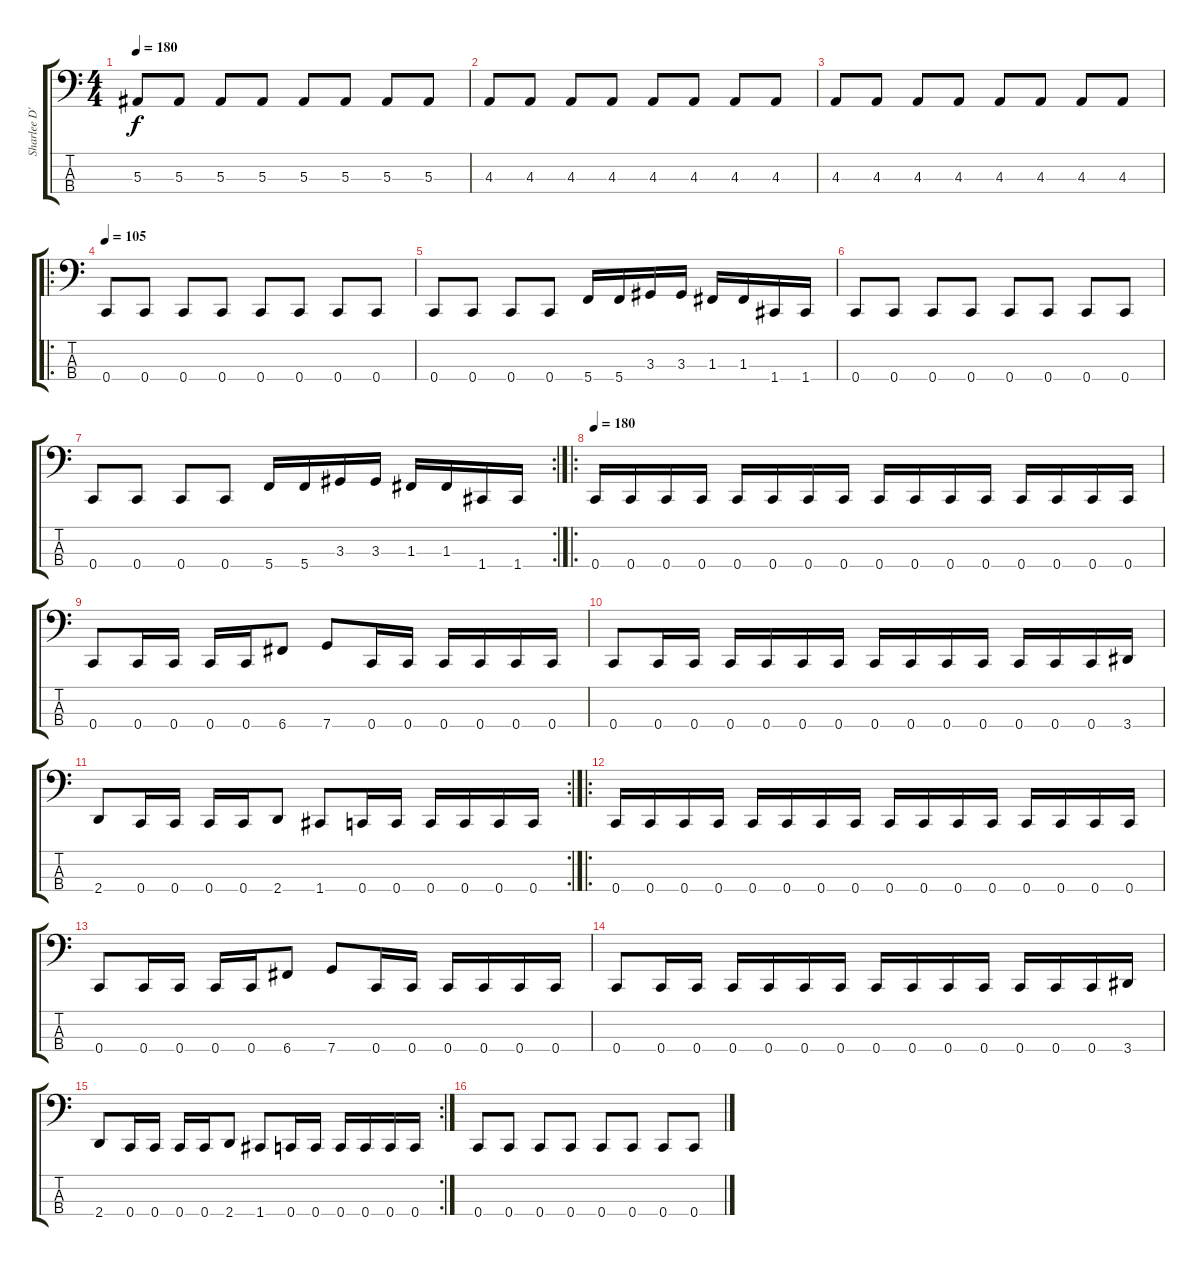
\track ("Sharlee D'Angelo" "Sharlee D'") {instrument electricbasspick}
\staff {score tabs}
\tuning (Eb2 Bb1 F1 C1) {hide}
\ts (4 4)
\tempo 180
\clef f4
\ks c
5.3.8{dy f} 5.3.8 5.3.8 5.3.8 5.3.8 5.3.8 5.3.8 5.3.8 |
4.3.8 4.3.8 4.3.8 4.3.8 4.3.8 4.3.8 4.3.8 4.3.8 |
4.3.8 4.3.8 4.3.8 4.3.8 4.3.8 4.3.8 4.3.8 4.3.8 |
\ro
\tempo 105
0.4.8 0.4.8 0.4.8 0.4.8 0.4.8 0.4.8 0.4.8 0.4.8 |
0.4.8 0.4.8 0.4.8 0.4.8 5.4.16 5.4.16 3.3.16 3.3.16 1.3.16 1.3.16 1.4.16 1.4.16 |
0.4.8 0.4.8 0.4.8 0.4.8 0.4.8 0.4.8 0.4.8 0.4.8 |
\rc 2
0.4.8 0.4.8 0.4.8 0.4.8 5.4.16 5.4.16 3.3.16 3.3.16 1.3.16 1.3.16 1.4.16 1.4.16 |
\ro
\tempo 180
0.4.16 0.4.16 0.4.16 0.4.16 0.4.16 0.4.16 0.4.16 0.4.16 0.4.16 0.4.16 0.4.16 0.4.16 0.4.16 0.4.16 0.4.16 0.4.16 |
0.4.8 0.4.16 0.4.16 0.4.16 0.4.16 6.4.8 7.4.8 0.4.16 0.4.16 0.4.16 0.4.16 0.4.16 0.4.16 |
0.4.8 0.4.16 0.4.16 0.4.16 0.4.16 0.4.16 0.4.16 0.4.16 0.4.16 0.4.16 0.4.16 0.4.16 0.4.16 0.4.16 3.4.16 |
\rc 2
2.4.8 0.4.16 0.4.16 0.4.16 0.4.16 2.4.8 1.4.8 0.4.16 0.4.16 0.4.16 0.4.16 0.4.16 0.4.16 |
\ro
0.4.16 0.4.16 0.4.16 0.4.16 0.4.16 0.4.16 0.4.16 0.4.16 0.4.16 0.4.16 0.4.16 0.4.16 0.4.16 0.4.16 0.4.16 0.4.16 |
0.4.8 0.4.16 0.4.16 0.4.16 0.4.16 6.4.8 7.4.8 0.4.16 0.4.16 0.4.16 0.4.16 0.4.16 0.4.16 |
0.4.8 0.4.16 0.4.16 0.4.16 0.4.16 0.4.16 0.4.16 0.4.16 0.4.16 0.4.16 0.4.16 0.4.16 0.4.16 0.4.16 3.4.16 |
\rc 2
2.4.8 0.4.16 0.4.16 0.4.16 0.4.16 2.4.8 1.4.8 0.4.16 0.4.16 0.4.16 0.4.16 0.4.16 0.4.16 |
0.4.8 0.4.8 0.4.8 0.4.8 0.4.8 0.4.8 0.4.8 0.4.8
